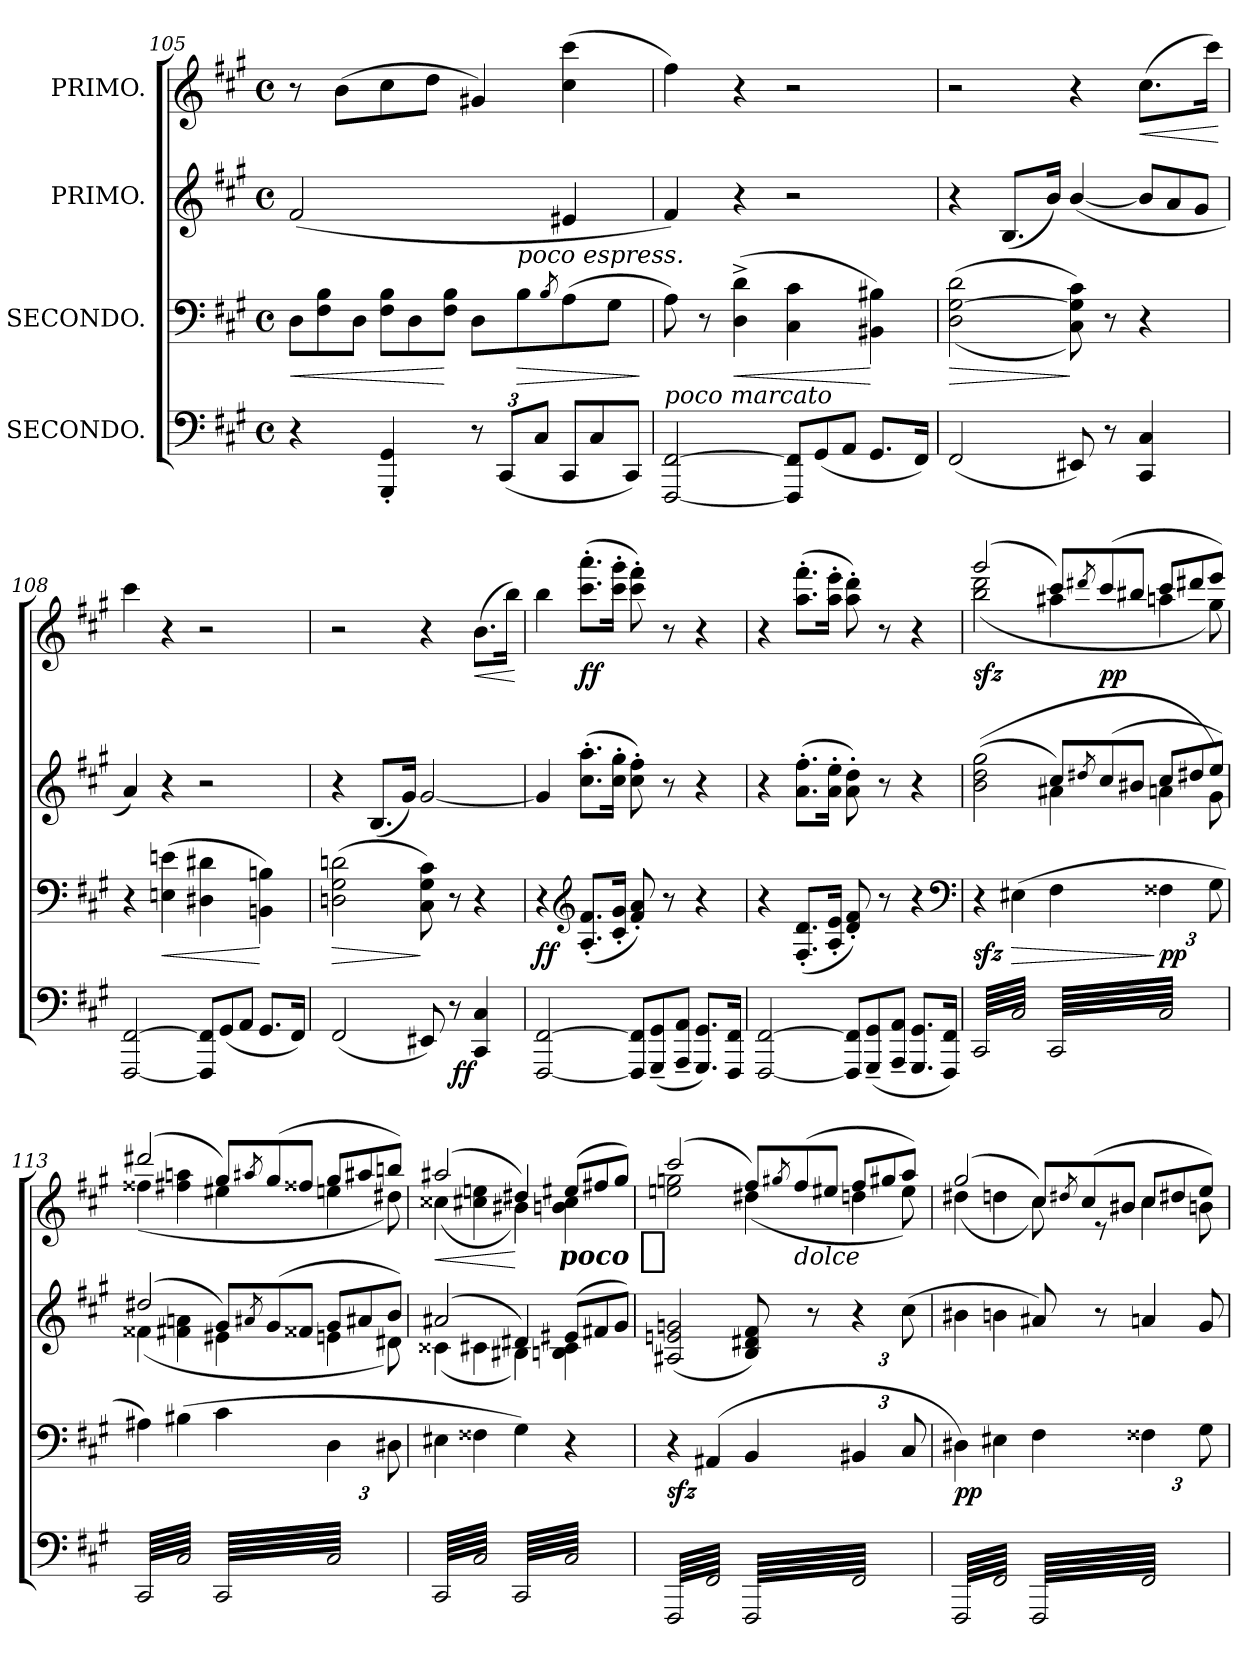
**kern	**dynam	**kern	**dynam	**kern	**kern	**dynam
*part4	*part4	*part3	*part3	*part2	*part1	*part1
*staff4	*staff4	*staff3	*staff3	*staff2	*staff1	*staff1
*I"SECONDO.	*	*I"SECONDO.	*	*I"PRIMO.	*I"PRIMO.	*
*clefF4	*	*clefF4	*	*clefG2	*clefG2	*
*k[f#c#g#]	*	*k[f#c#g#]	*	*k[f#c#g#]	*k[f#c#g#]	*
*f#:	*	*f#:	*	*f#:	*f#:	*
*M4/4	*	*M4/4	*	*M4/4	*M4/4	*
*met(c)	*	*met(c)	*	*met(c)	*met(c)	*
*	*	*Xtuplet	*	*	*	*
=105	=105	=105	=105	=105	=105	=105
!	!	!	!	!LO:N:vis=2	!	!
4r	.	12D\L	<	(2.f#/	8r	.
.	.	12F#\ 12B\	.	.	.	.
.	.	.	.	.	(8b\L	.
.	.	12D\J	.	.	.	.
4GGG#'/ 4GG#'/	.	12F#\ 12B\L	.	.	8cc#\	.
.	.	12D\	.	.	.	.
.	.	.	.	.	8dd\J	.
.	.	12F#\ 12B\J	[	.	.	.
*Xbrackettup	*	*	*	*	*	*
12r	.	8D\L	.	.	4g#X/)	.
(12CC#/L	.	.	.	.	.	.
!	!	!LO:TX:a:i:t=poco espress.	!	!	!	!
.	.	8B\	>	.	.	.
12C#/J	.	.	.	.	.	.
.	.	8qB/	.	.	.	.
*Xtuplet	*	*	*	*	*	*
12CC#/L	.	(8A\	.	4e#X/	(4cc#\ 4ccc#\	.
12C#/	.	.	.	.	.	.
.	.	8G#\J	.	.	.	.
12CC#/J)	.	.	.	.	.	.
.	.	.	]	.	.	.
=106	=106	=106	=106	=106	=106	=106
!LO:TX:a:i:t=poco marcato	!	!	!	!	!	!
[2FFF#/ [2FF#/	.	8A\)	.	4f#/)	4ff#\)	.
.	.	8r	.	.	.	.
.	.	(4D^\ 4d^\	<	4r	4r	.
12FFF#]/ 12FF#]/L	.	4C#\ 4c#\	.	2r	2r	.
(12GG#/	.	.	.	.	.	.
12AA/J	.	.	.	.	.	.
8.GG#/L	.	4BB#X\ 4B#X\)	[	.	.	.
16FF#/Jk)	.	.	.	.	.	.
=107	=107	=107	=107	=107	=107	=107
!	!	!	!LO:HP:n=1:b	!	!	!
(2FF#/	.	(<(>2D\ [2G#\ 2d\	> >	4r	2r	.
.	.	.	.	(8.B/L	.	.
.	.	.	.	16b/Jk)	.	.
8EE#X/)	.	8C#\ 8G#]\ 8c#\))	] ]	([4b/	4r	.
8r	.	8r	.	.	.	.
*	*	*	*	*Xtuplet	*	*
!	!	!	!	!	!	!LO:HP:b
4CC#/ 4C#/	.	4r	.	12b/L]	(8.cc#\L	<
.	.	.	.	12a/	.	.
.	.	.	.	12g#/J	.	.
.	.	.	.	.	16ccc#\Jk)	.
.	.	.	.	.	.	[
=108	=108	=108	=108	=108	=108	=108
[2FFF#/ [2FF#/	.	4r	.	4a/)	4ccc#\	.
.	.	(4En\ 4en\	<	4r	4r	.
12FFF#]/ 12FF#]/L	.	4D#X\ 4d#X\	.	2r	2r	.
(12GG#/	.	.	.	.	.	.
12AA/J	.	.	.	.	.	.
8.GG#/L	.	4BBn\ 4Bn\)	[	.	.	.
16FF#/Jk)	.	.	.	.	.	.
=109	=109	=109	=109	=109	=109	=109
(2FF#/	.	(2Dn\ 2G#\ 2dn\	>	4r	2r	.
.	.	.	.	(8.B/L	.	.
.	.	.	.	16g#/Jk)	.	.
8EE#X/)	.	8C#\ 8G#\ 8c#\)	]	[2g#/	4r	.
8r	.	8r	.	.	.	.
!	!LO:DY:b:rj	!	!	!	!	!LO:HP:b
4CC#/ 4C#/	ff	4r	.	.	(8.b\L	<
.	.	.	.	.	16bb\Jk)	.
.	.	.	.	.	.	[
=110	=110	=110	=110	=110	=110	=110
[2FFF#/ [2FF#/	.	4r	ff	4g#/]	4bb\	.
*	*	*clefG2	*	*	*	*
.	.	(8.A'/ 8.f#'/L	.	(8.cc#'\ 8.aa'\L	(8.ccc#'\ 8.aaa'\L	ff
.	.	16c#'/ 16g#'/Jk	.	16cc#'\ 16gg#'\Jk	16ccc#'\ 16ggg#'\Jk	.
12FFF#]/ 12FF#]/L	.	8f#'/ 8a'/)	.	8cc#'\ 8ff#'\)	8ccc#'\ 8fff#'\)	.
(12GGG#~/ 12GG#~/	.	.	.	.	.	.
.	.	8r	.	8r	8r	.
12AAA~/ 12AA~/J	.	.	.	.	.	.
8.GGG#/ 8.GG#/L)	.	4r	.	4r	4r	.
16FFF#/ 16FF#/Jk	.	.	.	.	.	.
=111	=111	=111	=111	=111	=111	=111
[2FFF#/ [2FF#/	.	4r	.	4r	4r	.
.	.	(8.F#'/ 8.d'/L	.	(8.a'\ 8.ff#'\L	(8.aa'\ 8.fff#'\L	.
.	.	16A'/ 16e'/Jk	.	16a'\ 16ee'\Jk	16aa'\ 16eee'\Jk	.
12FFF#]/ 12FF#]/L	.	8d'/ 8f#'/)	.	8a'\ 8dd'\)	8aa'\ 8ddd'\)	.
(12GGG#~/ 12GG#~/	.	.	.	.	.	.
.	.	8r	.	8r	8r	.
12AAA~/ 12AA~/J	.	.	.	.	.	.
8.GGG#/ 8.GG#/L	.	4r	.	4r	4r	.
16FFF#/ 16FF#/Jk)	.	.	.	.	.	.
*	*	*clefF4	*	*	*	*
=112	=112	=112	=112	=112	=112	=112
*	*	*	*	*^	*^	*
*tremolo	*	*	*	*	*	*	*	*
64CC#/LLLL	.	4r	sfz	((<2b\ 2dd\ 2gg#\	2ryy	(2ggg#/	(2bb\ 2ddd\	sfz
64C#/	.	.	.	.	.	.	.	.
64CC#/	.	.	.	.	.	.	.	.
64C#/	.	.	.	.	.	.	.	.
64CC#/	.	.	.	.	.	.	.	.
64C#/	.	.	.	.	.	.	.	.
64CC#/	.	.	.	.	.	.	.	.
64C#/	.	.	.	.	.	.	.	.
64CC#/	.	.	.	.	.	.	.	.
64C#/	.	.	.	.	.	.	.	.
64CC#/	.	.	.	.	.	.	.	.
64C#/	.	.	.	.	.	.	.	.
64CC#/	.	.	.	.	.	.	.	.
64C#/	.	.	.	.	.	.	.	.
64CC#/	.	.	.	.	.	.	.	.
64C#/	.	.	.	.	.	.	.	.
64CC#/	.	(4E#X\	>	.	.	.	.	.
64C#/	.	.	.	.	.	.	.	.
64CC#/	.	.	.	.	.	.	.	.
64C#/	.	.	.	.	.	.	.	.
64CC#/	.	.	.	.	.	.	.	.
64C#/	.	.	.	.	.	.	.	.
64CC#/	.	.	.	.	.	.	.	.
64C#/	.	.	.	.	.	.	.	.
64CC#/	.	.	.	.	.	.	.	.
64C#/	.	.	.	.	.	.	.	.
64CC#/	.	.	.	.	.	.	.	.
64C#/	.	.	.	.	.	.	.	.
64CC#/	.	.	.	.	.	.	.	.
64C#/	.	.	.	.	.	.	.	.
64CC#/	.	.	.	.	.	.	.	.
64C#/JJJJ	.	.	.	.	.	.	.	.
*	*	*	*	*	*	*Xtuplet	*	*
64CC#/LLLL	.	4F#\	.	12cc#/L)	4a#X\	12ccc#/L)	4aa#X\	.
64C#/	.	.	.	.	.	.	.	.
64CC#/	.	.	.	.	.	.	.	.
64C#/	.	.	.	.	.	.	.	.
64CC#/	.	.	.	.	.	.	.	.
64C#/	.	.	.	.	.	.	.	.
.	.	.	.	8qdd#X/	.	8qddd#X/	.	.
.	.	.	.	(12cc#/	.	(12ccc#/	.	pp
64CC#/	.	.	.	.	.	.	.	.
64C#/	.	.	.	.	.	.	.	.
64CC#/	.	.	.	.	.	.	.	.
64C#/	.	.	.	.	.	.	.	.
64CC#/	.	.	.	.	.	.	.	.
.	.	.	.	12b#X/J	.	12bb#X/J	.	.
64C#/	.	.	.	.	.	.	.	.
64CC#/	.	.	.	.	.	.	.	.
64C#/	.	.	.	.	.	.	.	.
64CC#/	.	.	.	.	.	.	.	.
64C#/	.	.	.	.	.	.	.	.
*	*	*tuplet	*	*	*	*	*	*
*	*	*Xbrackettup	*	*	*	*	*	*
64CC#/	.	6F##X\	] pp	12cc#/L	6an\	12ccc#/L	6aan\	.
64C#/	.	.	.	.	.	.	.	.
64CC#/	.	.	.	.	.	.	.	.
64C#/	.	.	.	.	.	.	.	.
64CC#/	.	.	.	.	.	.	.	.
64C#/	.	.	.	.	.	.	.	.
.	.	.	.	12dd#X/	.	12ddd#X/	.	.
64CC#/	.	.	.	.	.	.	.	.
64C#/	.	.	.	.	.	.	.	.
64CC#/	.	.	.	.	.	.	.	.
64C#/	.	.	.	.	.	.	.	.
64CC#/	.	.	.	.	.	.	.	.
.	.	12G#\	.	12ee/J)	12g#\)	12eee/J)	12gg#\)	.
64C#/	.	.	.	.	.	.	.	.
64CC#/	.	.	.	.	.	.	.	.
64C#/	.	.	.	.	.	.	.	.
64CC#/	.	.	.	.	.	.	.	.
64C#/JJJJ	.	.	.	.	.	.	.	.
=113	=113	=113	=113	=113	=113	=113	=113	=113
64CC#/LLLL	.	4A#X\)	.	(2dd#X/	(4f##X\	(2ddd#X/	(4ff##X\	.
64C#/	.	.	.	.	.	.	.	.
64CC#/	.	.	.	.	.	.	.	.
64C#/	.	.	.	.	.	.	.	.
64CC#/	.	.	.	.	.	.	.	.
64C#/	.	.	.	.	.	.	.	.
64CC#/	.	.	.	.	.	.	.	.
64C#/	.	.	.	.	.	.	.	.
64CC#/	.	.	.	.	.	.	.	.
64C#/	.	.	.	.	.	.	.	.
64CC#/	.	.	.	.	.	.	.	.
64C#/	.	.	.	.	.	.	.	.
64CC#/	.	.	.	.	.	.	.	.
64C#/	.	.	.	.	.	.	.	.
64CC#/	.	.	.	.	.	.	.	.
64C#/	.	.	.	.	.	.	.	.
64CC#/	.	(4B#X\	.	.	4f#X\ 4an\	.	4ff#X\ 4aan\	.
64C#/	.	.	.	.	.	.	.	.
64CC#/	.	.	.	.	.	.	.	.
64C#/	.	.	.	.	.	.	.	.
64CC#/	.	.	.	.	.	.	.	.
64C#/	.	.	.	.	.	.	.	.
64CC#/	.	.	.	.	.	.	.	.
64C#/	.	.	.	.	.	.	.	.
64CC#/	.	.	.	.	.	.	.	.
64C#/	.	.	.	.	.	.	.	.
64CC#/	.	.	.	.	.	.	.	.
64C#/	.	.	.	.	.	.	.	.
64CC#/	.	.	.	.	.	.	.	.
64C#/	.	.	.	.	.	.	.	.
64CC#/	.	.	.	.	.	.	.	.
64C#/JJJJ	.	.	.	.	.	.	.	.
64CC#/LLLL	.	4c#\	.	12g#/L)	4e#X\	12gg#/L)	4ee#X\	.
64C#/	.	.	.	.	.	.	.	.
64CC#/	.	.	.	.	.	.	.	.
64C#/	.	.	.	.	.	.	.	.
64CC#/	.	.	.	.	.	.	.	.
64C#/	.	.	.	.	.	.	.	.
.	.	.	.	8qa#X/	.	8qaa#X/	.	.
.	.	.	.	(12g#/	.	(12gg#/	.	.
64CC#/	.	.	.	.	.	.	.	.
64C#/	.	.	.	.	.	.	.	.
64CC#/	.	.	.	.	.	.	.	.
64C#/	.	.	.	.	.	.	.	.
64CC#/	.	.	.	.	.	.	.	.
.	.	.	.	12f##X/J	.	12ff##X/J	.	.
64C#/	.	.	.	.	.	.	.	.
64CC#/	.	.	.	.	.	.	.	.
64C#/	.	.	.	.	.	.	.	.
64CC#/	.	.	.	.	.	.	.	.
64C#/	.	.	.	.	.	.	.	.
64CC#/	.	6D\	.	12g#/L	6en\	12gg#/L	6een\	.
64C#/	.	.	.	.	.	.	.	.
64CC#/	.	.	.	.	.	.	.	.
64C#/	.	.	.	.	.	.	.	.
64CC#/	.	.	.	.	.	.	.	.
64C#/	.	.	.	.	.	.	.	.
.	.	.	.	12a#X/	.	12aa#X/	.	.
64CC#/	.	.	.	.	.	.	.	.
64C#/	.	.	.	.	.	.	.	.
64CC#/	.	.	.	.	.	.	.	.
64C#/	.	.	.	.	.	.	.	.
64CC#/	.	.	.	.	.	.	.	.
.	.	12D#X\	.	12b/J)	12d#X\)	12bbn/J)	12dd#X\)	.
64C#/	.	.	.	.	.	.	.	.
64CC#/	.	.	.	.	.	.	.	.
64C#/	.	.	.	.	.	.	.	.
64CC#/	.	.	.	.	.	.	.	.
64C#/JJJJ	.	.	.	.	.	.	.	.
=114	=114	=114	=114	=114	=114	=114	=114	=114
64CC#/LLLL	.	4E#X\	.	(2a#X/	(4c##X\	(2aa#X/	(4cc##X\	<
64C#/	.	.	.	.	.	.	.	.
64CC#/	.	.	.	.	.	.	.	.
64C#/	.	.	.	.	.	.	.	.
64CC#/	.	.	.	.	.	.	.	.
64C#/	.	.	.	.	.	.	.	.
64CC#/	.	.	.	.	.	.	.	.
64C#/	.	.	.	.	.	.	.	.
64CC#/	.	.	.	.	.	.	.	.
64C#/	.	.	.	.	.	.	.	.
64CC#/	.	.	.	.	.	.	.	.
64C#/	.	.	.	.	.	.	.	.
64CC#/	.	.	.	.	.	.	.	.
64C#/	.	.	.	.	.	.	.	.
64CC#/	.	.	.	.	.	.	.	.
64C#/	.	.	.	.	.	.	.	.
64CC#/	.	4F##X\	.	.	4c#X\	.	4cc#X\ 4een\	.
64C#/	.	.	.	.	.	.	.	.
64CC#/	.	.	.	.	.	.	.	.
64C#/	.	.	.	.	.	.	.	.
64CC#/	.	.	.	.	.	.	.	.
64C#/	.	.	.	.	.	.	.	.
64CC#/	.	.	.	.	.	.	.	.
64C#/	.	.	.	.	.	.	.	.
64CC#/	.	.	.	.	.	.	.	.
64C#/	.	.	.	.	.	.	.	.
64CC#/	.	.	.	.	.	.	.	.
64C#/	.	.	.	.	.	.	.	.
64CC#/	.	.	.	.	.	.	.	.
64C#/	.	.	.	.	.	.	.	.
64CC#/	.	.	.	.	.	.	.	.
64C#/JJJJ	.	.	.	.	.	.	.	.
64CC#/LLLL	.	4G#\)	.	4d#X/)	4B#X\)	4dd#X/)	4b#X\)	[
64C#/	.	.	.	.	.	.	.	.
64CC#/	.	.	.	.	.	.	.	.
64C#/	.	.	.	.	.	.	.	.
64CC#/	.	.	.	.	.	.	.	.
64C#/	.	.	.	.	.	.	.	.
64CC#/	.	.	.	.	.	.	.	.
64C#/	.	.	.	.	.	.	.	.
64CC#/	.	.	.	.	.	.	.	.
64C#/	.	.	.	.	.	.	.	.
64CC#/	.	.	.	.	.	.	.	.
64C#/	.	.	.	.	.	.	.	.
64CC#/	.	.	.	.	.	.	.	.
64C#/	.	.	.	.	.	.	.	.
64CC#/	.	.	.	.	.	.	.	.
64C#/	.	.	.	.	.	.	.	.
64CC#/	.	4r	.	(12e#X/L	4Bn\ 4c#\	(12ee#X/L	4bn\ 4cc#\	.
64C#/	.	.	.	.	.	.	.	.
64CC#/	.	.	.	.	.	.	.	.
64C#/	.	.	.	.	.	.	.	.
64CC#/	.	.	.	.	.	.	.	.
64C#/	.	.	.	.	.	.	.	.
.	.	.	.	12f#X/	.	12ff#X/	.	.
64CC#/	.	.	.	.	.	.	.	.
64C#/	.	.	.	.	.	.	.	.
64CC#/	.	.	.	.	.	.	.	.
64C#/	.	.	.	.	.	.	.	.
64CC#/	.	.	.	.	.	.	.	.
.	.	.	.	12g#/J)	.	12gg#/J)	.	.
64C#/	.	.	.	.	.	.	.	.
64CC#/	.	.	.	.	.	.	.	.
64C#/	.	.	.	.	.	.	.	.
64CC#/	.	.	.	.	.	.	.	.
64C#/JJJJ	.	.	.	.	.	.	.	.
*	*	*	*	*v	*v	*	*	*
=115	=115	=115	=115	=115	=115	=115	=115
!	!	!	!	!	!	!	!LO:DY:rj:t=poco %s
64FFF#/LLLL	.	4r	sfz	(2A#X/ 2en/ 2gn/	(2ccc#/	2een\ 2ggn\	sfz
64FF#/	.	.	.	.	.	.	.
64FFF#/	.	.	.	.	.	.	.
64FF#/	.	.	.	.	.	.	.
64FFF#/	.	.	.	.	.	.	.
64FF#/	.	.	.	.	.	.	.
64FFF#/	.	.	.	.	.	.	.
64FF#/	.	.	.	.	.	.	.
64FFF#/	.	.	.	.	.	.	.
64FF#/	.	.	.	.	.	.	.
64FFF#/	.	.	.	.	.	.	.
64FF#/	.	.	.	.	.	.	.
64FFF#/	.	.	.	.	.	.	.
64FF#/	.	.	.	.	.	.	.
64FFF#/	.	.	.	.	.	.	.
64FF#/	.	.	.	.	.	.	.
64FFF#/	.	(4AA#X/	.	.	.	.	.
64FF#/	.	.	.	.	.	.	.
64FFF#/	.	.	.	.	.	.	.
64FF#/	.	.	.	.	.	.	.
64FFF#/	.	.	.	.	.	.	.
64FF#/	.	.	.	.	.	.	.
64FFF#/	.	.	.	.	.	.	.
64FF#/	.	.	.	.	.	.	.
64FFF#/	.	.	.	.	.	.	.
64FF#/	.	.	.	.	.	.	.
64FFF#/	.	.	.	.	.	.	.
64FF#/	.	.	.	.	.	.	.
64FFF#/	.	.	.	.	.	.	.
64FF#/	.	.	.	.	.	.	.
64FFF#/	.	.	.	.	.	.	.
64FF#/JJJJ	.	.	.	.	.	.	.
64FFF#/LLLL	.	4BB/	.	8B/ 8d#X/ 8f#/)	12ff#/L)	(4dd#X\	.
64FF#/	.	.	.	.	.	.	.
64FFF#/	.	.	.	.	.	.	.
64FF#/	.	.	.	.	.	.	.
64FFF#/	.	.	.	.	.	.	.
64FF#/	.	.	.	.	.	.	.
.	.	.	.	.	8qgg#X/	.	.
!	!	!	!	!	!LO:TX:b:i:t=dolce	!	!
.	.	.	.	.	(12ff#/	.	.
64FFF#/	.	.	.	.	.	.	.
64FF#/	.	.	.	.	.	.	.
64FFF#/	.	.	.	8r	.	.	.
64FF#/	.	.	.	.	.	.	.
64FFF#/	.	.	.	.	.	.	.
.	.	.	.	.	12ee#X/J	.	.
64FF#/	.	.	.	.	.	.	.
64FFF#/	.	.	.	.	.	.	.
64FF#/	.	.	.	.	.	.	.
64FFF#/	.	.	.	.	.	.	.
64FF#/	.	.	.	.	.	.	.
*	*	*	*	*tuplet	*	*	*
*	*	*	*	*Xbrackettup	*	*	*
64FFF#/	.	6BB#X/	.	6r	12ff#/L	6ddn\	.
64FF#/	.	.	.	.	.	.	.
64FFF#/	.	.	.	.	.	.	.
64FF#/	.	.	.	.	.	.	.
64FFF#/	.	.	.	.	.	.	.
64FF#/	.	.	.	.	.	.	.
.	.	.	.	.	12gg#X/	.	.
64FFF#/	.	.	.	.	.	.	.
64FF#/	.	.	.	.	.	.	.
64FFF#/	.	.	.	.	.	.	.
64FF#/	.	.	.	.	.	.	.
64FFF#/	.	.	.	.	.	.	.
.	.	12C#/	.	(12cc#\	12aa/J)	12ee#\)	.
64FF#/	.	.	.	.	.	.	.
64FFF#/	.	.	.	.	.	.	.
64FF#/	.	.	.	.	.	.	.
64FFF#/	.	.	.	.	.	.	.
64FF#/JJJJ	.	.	.	.	.	.	.
=116	=116	=116	=116	=116	=116	=116	=116
64FFF#/LLLL	.	4D#X\)	pp	4b#X\	(2gg#/	(4dd#X\	.
64FF#/	.	.	.	.	.	.	.
64FFF#/	.	.	.	.	.	.	.
64FF#/	.	.	.	.	.	.	.
64FFF#/	.	.	.	.	.	.	.
64FF#/	.	.	.	.	.	.	.
64FFF#/	.	.	.	.	.	.	.
64FF#/	.	.	.	.	.	.	.
64FFF#/	.	.	.	.	.	.	.
64FF#/	.	.	.	.	.	.	.
64FFF#/	.	.	.	.	.	.	.
64FF#/	.	.	.	.	.	.	.
64FFF#/	.	.	.	.	.	.	.
64FF#/	.	.	.	.	.	.	.
64FFF#/	.	.	.	.	.	.	.
64FF#/	.	.	.	.	.	.	.
64FFF#/	.	4E#X\	.	4bn\	.	4ddn\	.
64FF#/	.	.	.	.	.	.	.
64FFF#/	.	.	.	.	.	.	.
64FF#/	.	.	.	.	.	.	.
64FFF#/	.	.	.	.	.	.	.
64FF#/	.	.	.	.	.	.	.
64FFF#/	.	.	.	.	.	.	.
64FF#/	.	.	.	.	.	.	.
64FFF#/	.	.	.	.	.	.	.
64FF#/	.	.	.	.	.	.	.
64FFF#/	.	.	.	.	.	.	.
64FF#/	.	.	.	.	.	.	.
64FFF#/	.	.	.	.	.	.	.
64FF#/	.	.	.	.	.	.	.
64FFF#/	.	.	.	.	.	.	.
64FF#/JJJJ	.	.	.	.	.	.	.
64FFF#/LLLL	.	4F#\	.	8a#X/)	12cc#/L)	8cc#\)	.
64FF#/	.	.	.	.	.	.	.
64FFF#/	.	.	.	.	.	.	.
64FF#/	.	.	.	.	.	.	.
64FFF#/	.	.	.	.	.	.	.
64FF#/	.	.	.	.	.	.	.
.	.	.	.	.	8qdd#X/	.	.
.	.	.	.	.	(12cc#/	.	.
64FFF#/	.	.	.	.	.	.	.
64FF#/	.	.	.	.	.	.	.
64FFF#/	.	.	.	8r	.	8r	.
64FF#/	.	.	.	.	.	.	.
64FFF#/	.	.	.	.	.	.	.
.	.	.	.	.	12b#X/J	.	.
64FF#/	.	.	.	.	.	.	.
64FFF#/	.	.	.	.	.	.	.
64FF#/	.	.	.	.	.	.	.
64FFF#/	.	.	.	.	.	.	.
64FF#/	.	.	.	.	.	.	.
*	*	*	*	*Xtuplet	*	*	*
64FFF#/	.	6F##X\	.	6an/	12cc#/L	6cc#\	.
64FF#/	.	.	.	.	.	.	.
64FFF#/	.	.	.	.	.	.	.
64FF#/	.	.	.	.	.	.	.
64FFF#/	.	.	.	.	.	.	.
64FF#/	.	.	.	.	.	.	.
.	.	.	.	.	12dd#X/	.	.
64FFF#/	.	.	.	.	.	.	.
64FF#/	.	.	.	.	.	.	.
64FFF#/	.	.	.	.	.	.	.
64FF#/	.	.	.	.	.	.	.
64FFF#/	.	.	.	.	.	.	.
.	.	12G#\	.	12g#/	12ee/J)	12bn\	.
64FF#/	.	.	.	.	.	.	.
64FFF#/	.	.	.	.	.	.	.
64FF#/	.	.	.	.	.	.	.
64FFF#/	.	.	.	.	.	.	.
64FF#/JJJJ	.	.	.	.	.	.	.
*Xtremolo	*	*	*	*	*	*	*
.	.	.	.	.	.	.	.
.	.	.	.	.	.	.	.
.	.	.	.	.	.	.	.
.	.	.	.	.	.	.	.
.	.	.	.	.	.	.	.
.	.	.	.	.	.	.	.
.	.	.	.	.	.	.	.
.	.	.	.	.	.	.	.
.	.	.	.	.	.	.	.
.	.	.	.	.	.	.	.
.	.	.	.	.	.	.	.
.	.	.	.	.	.	.	.
.	.	.	.	.	.	.	.
.	.	.	.	.	.	.	.
.	.	.	.	.	.	.	.
.	.	.	.	.	.	.	.
*	*	*	*	*	*v	*v	*
=	=	=	=	=	=	=
*-	*-	*-	*-	*-	*-	*-
